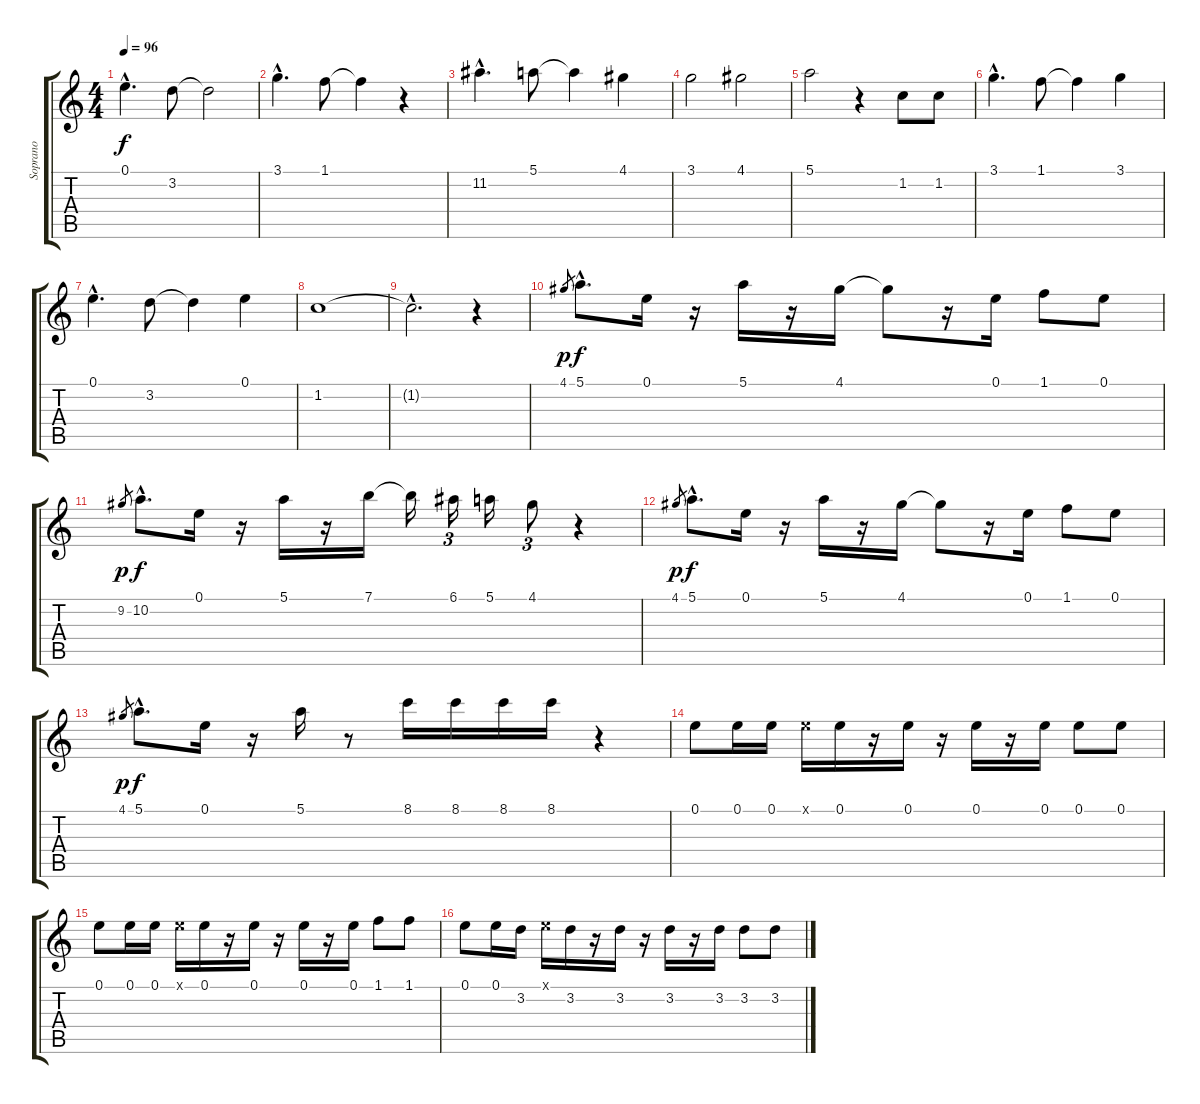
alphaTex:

\track ("Soprano" "Soprano") {instrument acousticguitarnylon}
\staff {score tabs}
\tuning (E4 B3 G3 D3 A2 E2) {hide}
\ts (4 4)
\tempo 96
\clef g2
\ks c
0.1{hac}.4{d dy f instrument acousticguitarnylon} 3.2.8 3.2{t}.2 |
3.1{hac}.4{d} 1.1.8 1.1{t}.4 r.4 |
11.2{hac}.4{d} 5.1.8 5.1{t}.4 4.1.4 |
3.1.2 4.1.2 |
5.1.2 r.4 1.2.8 1.2.8 |
3.1{hac}.4{d} 1.1.8 1.1{t}.4 3.1.4 |
0.1{hac}.4{d} 3.2.8 3.2{t}.4 0.1.4 |
1.2.1 |
1.2{hac t}.2{d} r.4 |
4.1.8{gr dy p} 5.1{hac}.8{d dy f} 0.1.16 r.16 5.1.16 r.16 4.1.16 4.1{t}.8 r.16 0.1.16 1.1.8 0.1.8 |
9.2.8{gr dy p} 10.2{hac}.8{d dy f} 0.1.16 r.16 5.1.16 r.16 7.1.16 7.1{t}.16 6.1.16{tu (3 2)} 5.1.16 4.1.8{tu (3 2)} r.4 |
4.1.8{gr dy p} 5.1{hac}.8{d dy f} 0.1.16 r.16 5.1.16 r.16 4.1.16 4.1{t}.8 r.16 0.1.16 1.1.8 0.1.8 |
4.1.8{gr dy p} 5.1{hac}.8{d dy f} 0.1.16 r.16 5.1.16 r.8 8.1.16 8.1.16 8.1.16 8.1.16 r.4 |
0.1.8 0.1.16 0.1.16 0.1{x}.16 0.1.16 r.16 0.1.16 r.16 0.1.16 r.16 0.1.16 0.1.8 0.1.8 |
0.1.8 0.1.16 0.1.16 0.1{x}.16 0.1.16 r.16 0.1.16 r.16 0.1.16 r.16 0.1.16 1.1.8 1.1.8 |
0.1.8 0.1.16 3.2.16 0.1{x}.16 3.2.16 r.16 3.2.16 r.16 3.2.16 r.16 3.2.16 3.2.8 3.2.8
